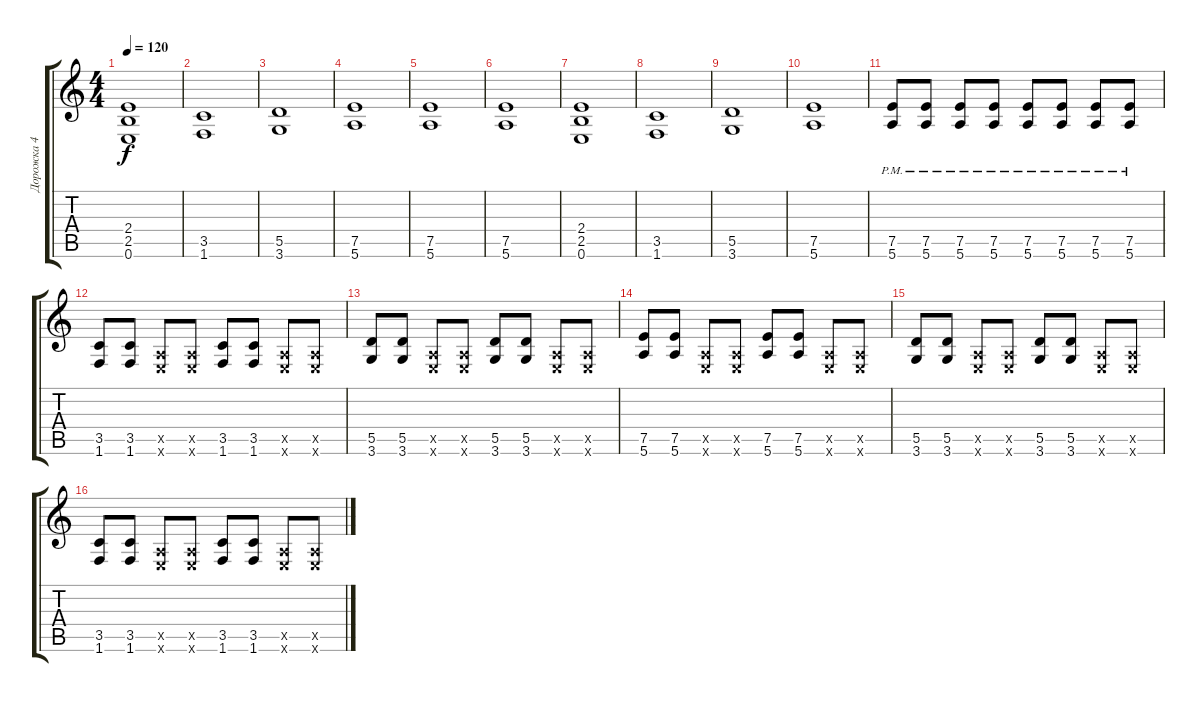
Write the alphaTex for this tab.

\track ("Дорожка 4" "Дорожка 4") {instrument overdrivenguitar}
\staff {score tabs}
\tuning (E4 B3 G3 D3 A2 E2) {hide}
\ts (4 4)
\tempo 120
\clef g2
\ks c
(2.4 2.5 0.6).1{dy f} |
(3.5 1.6).1 |
(5.5 3.6).1 |
(7.5 5.6).1 |
(7.5 5.6).1 |
(7.5 5.6).1 |
(2.4 2.5 0.6).1 |
(3.5 1.6).1 |
(5.5 3.6).1 |
(7.5 5.6).1 |
(7.5{pm} 5.6).8 (7.5{pm} 5.6).8 (7.5{pm} 5.6).8 (7.5{pm} 5.6).8 (7.5{pm} 5.6).8 (7.5{pm} 5.6).8 (7.5{pm} 5.6).8 (7.5{pm} 5.6).8 |
(3.5 1.6).8 (3.5 1.6).8 (0.5{x} 0.6{x}).8 (0.5{x} 0.6{x}).8 (3.5 1.6).8 (3.5 1.6).8 (0.5{x} 0.6{x}).8 (0.5{x} 0.6{x}).8 |
(5.5 3.6).8 (5.5 3.6).8 (0.5{x} 0.6{x}).8 (0.5{x} 0.6{x}).8 (5.5 3.6).8 (5.5 3.6).8 (0.5{x} 0.6{x}).8 (0.5{x} 0.6{x}).8 |
(7.5 5.6).8 (7.5 5.6).8 (0.5{x} 0.6{x}).8 (0.5{x} 0.6{x}).8 (7.5 5.6).8 (7.5 5.6).8 (0.5{x} 0.6{x}).8 (0.5{x} 0.6{x}).8 |
(5.5 3.6).8 (5.5 3.6).8 (0.5{x} 0.6{x}).8 (0.5{x} 0.6{x}).8 (5.5 3.6).8 (5.5 3.6).8 (0.5{x} 0.6{x}).8 (0.5{x} 0.6{x}).8 |
(3.5 1.6).8 (3.5 1.6).8 (0.5{x} 0.6{x}).8 (0.5{x} 0.6{x}).8 (3.5 1.6).8 (3.5 1.6).8 (0.5{x} 0.6{x}).8 (0.5{x} 0.6{x}).8
